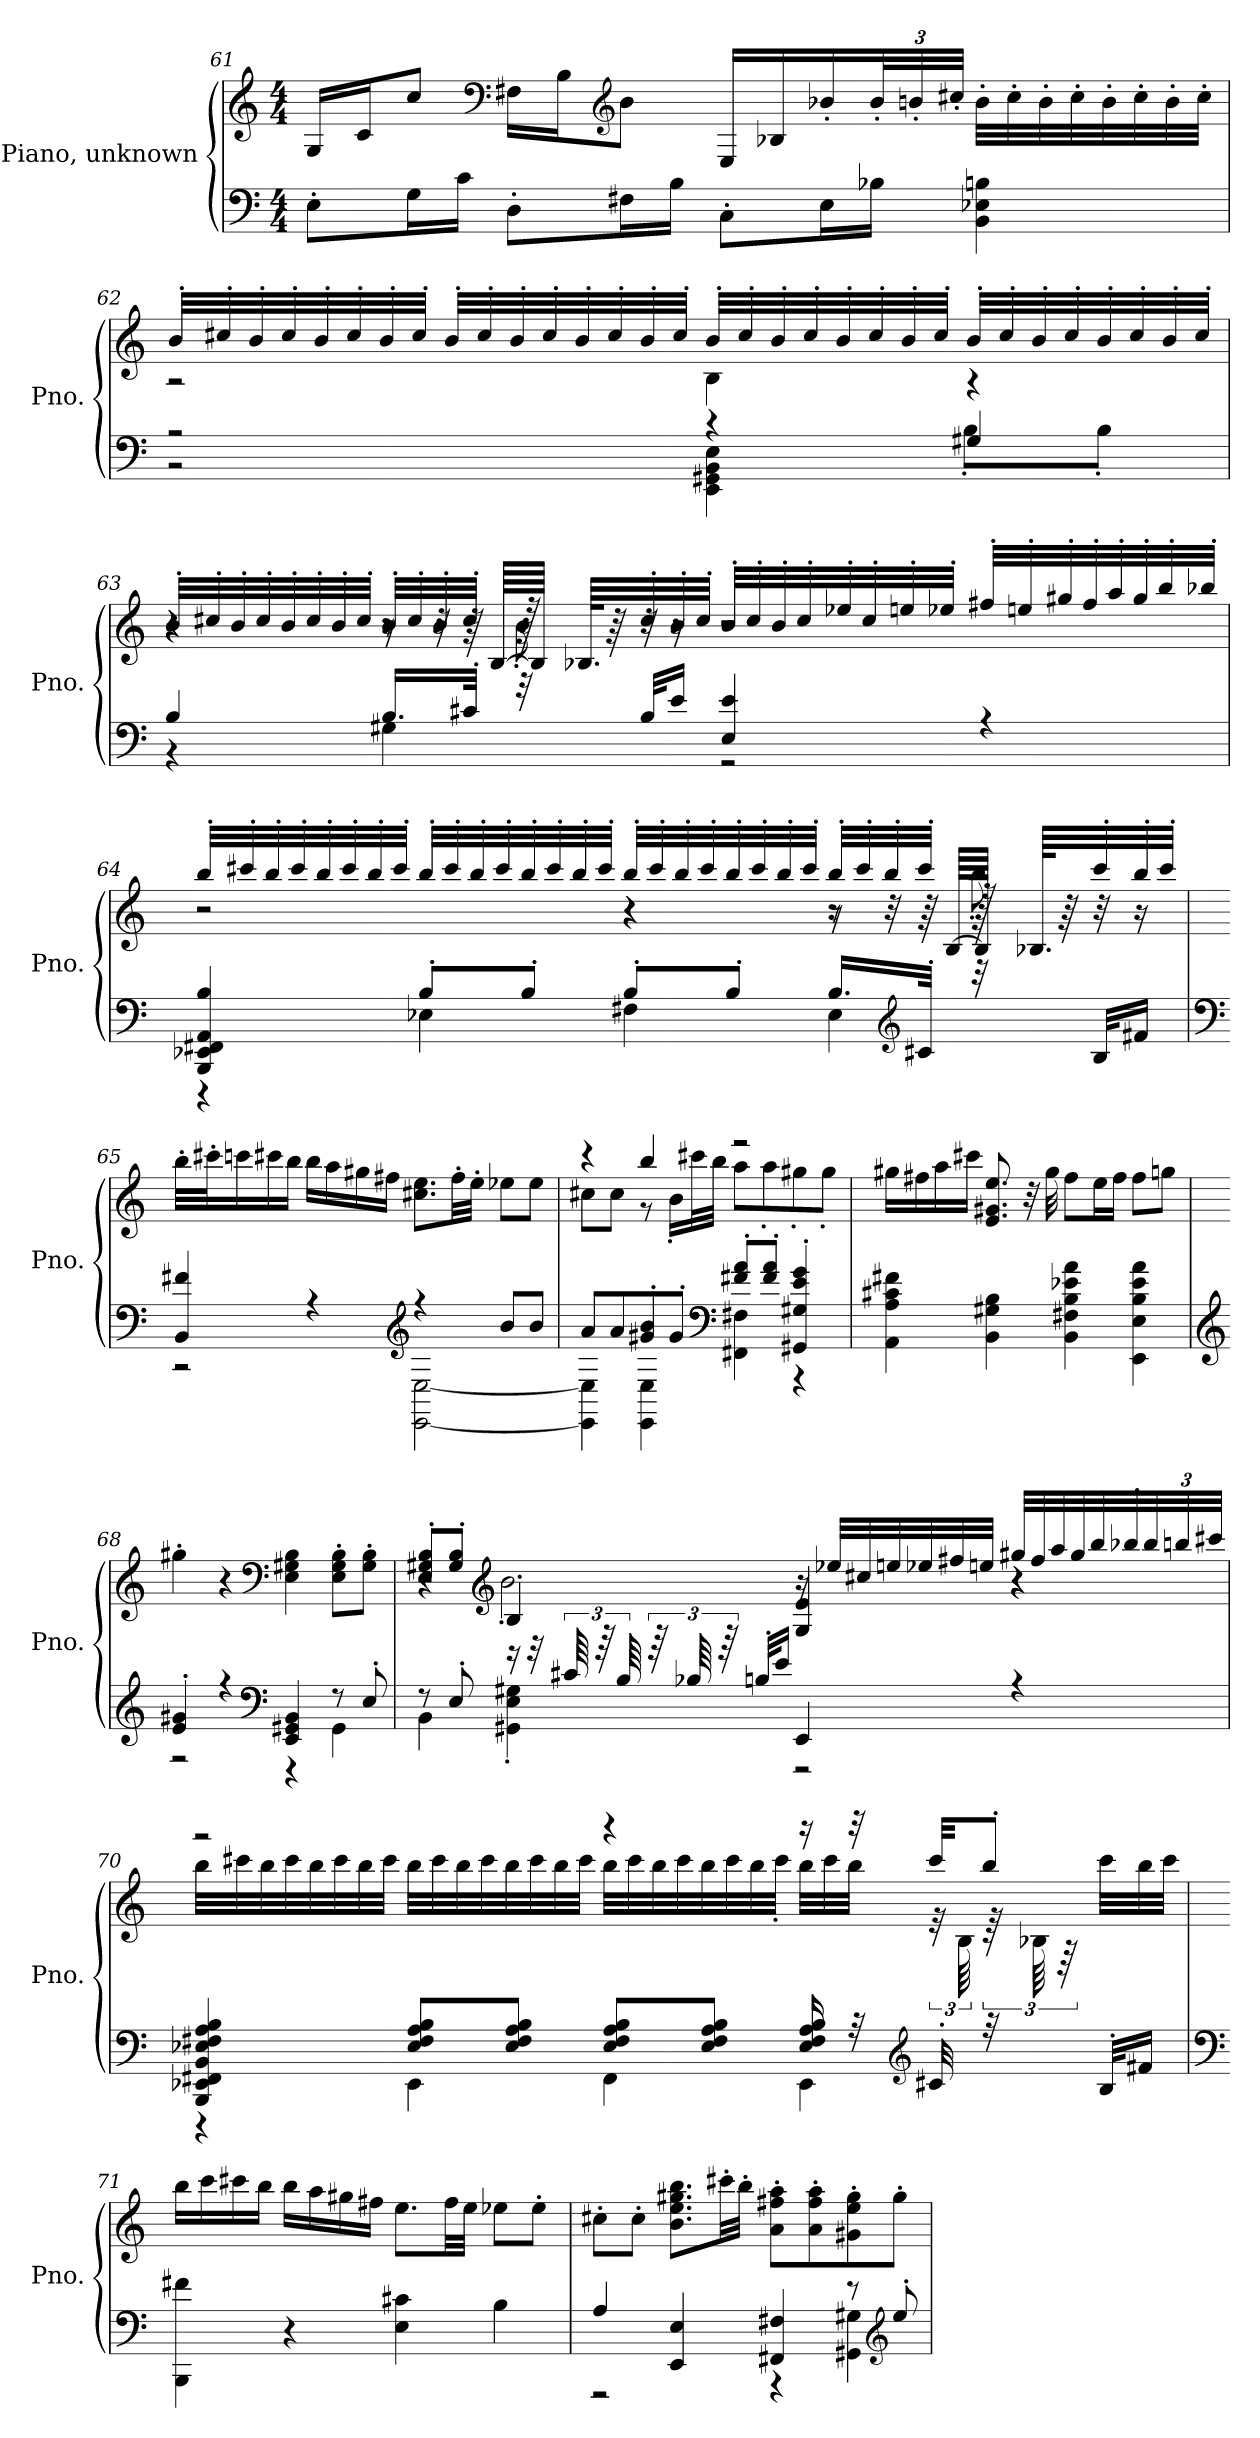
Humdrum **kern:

**kern	**kern
*part1	*part1
*staff2	*staff1
*I"Piano, unknown	*
*I'Pno.	*
!!LO:PB:g=z
*clefF4	*clefG2
*k[]	*k[]
*M4/4	*M4/4
=61	=61
8E'\L	16G/LL
.	16c/J
16G\L	8cc/J
16c\JJ	.
*	*clefF4
8D'\L	16F#X\LL
.	16B\J
*	*clefG2
16F#X\L	8b\J
16B\JJ	.
8C'\L	16E/LL
.	16B-X/
16E\L	16b-X'/
*	*Xbrackettup
16B-X\JJ	48b-'/L
.	48bn'/
.	48cc#X'/JJJ
4BB\ 4E-X\ 4Bn\	32b'\LLL
.	32cc#'\
.	32b'\
.	32cc#'\
.	32b'\
.	32cc#'\
.	32b'\
.	32cc#'\JJJ
!!LO:LB:g=z
=62	=62
*^	*^
2r	2r	32b'/LLL	2r
.	.	32cc#X'/	.
.	.	32b'/	.
.	.	32cc#'/	.
.	.	32b'/	.
.	.	32cc#'/	.
.	.	32b'/	.
.	.	32cc#'/JJJ	.
.	.	32b'/LLL	.
.	.	32cc#'/	.
.	.	32b'/	.
.	.	32cc#'/	.
.	.	32b'/	.
.	.	32cc#'/	.
.	.	32b'/	.
.	.	32cc#'/JJJ	.
4r	4EE\ 4GG#X\ 4BB\ 4E\	32b'/LLL	4B\
.	.	32cc#'/	.
.	.	32b'/	.
.	.	32cc#'/	.
.	.	32b'/	.
.	.	32cc#'/	.
.	.	32b'/	.
.	.	32cc#'/JJJ	.
4G#X/	8B'\L	32b'/LLL	4r
.	.	32cc#'/	.
.	.	32b'/	.
.	.	32cc#'/	.
.	8B'\J	32b'/	.
.	.	32cc#'/	.
.	.	32b'/	.
.	.	32cc#'/JJJ	.
!!LO:LB:g=z
=63	=63	=63	=63
*	*	*	*^
4B/	4r	32b'/LLL	4r	4r
.	.	32cc#X'/	.	.
.	.	32b'/	.	.
.	.	32cc#'/	.	.
.	.	32b'/	.	.
.	.	32cc#'/	.	.
.	.	32b'/	.	.
.	.	32cc#'/JJJ	.	.
16.B/LL	4G#X\	32b'/LLL	8r	16r
.	.	32cc#'/	.	.
.	.	32b'/	.	32r
32c#X'/JJk	.	32cc#'/JJJ	.	64r
.	.	.	.	[64B/LLLL
32r	.	128r	8b'\	64B/JJJJ]
.	.	64.B-X/KLLL	.	.
.	.	.	.	64r
32B/KLL	.	32cc#'/	.	32r
16e/JJ	.	32b'/	.	16r
.	.	32cc#'/JJJ	.	.
4E/ 4e/	2r	32b'/LLL	2r	2r
.	.	32cc#'/	.	.
.	.	32b'/	.	.
.	.	32cc#'/	.	.
.	.	32ee-X'/	.	.
.	.	32cc#'/	.	.
.	.	32een'/	.	.
.	.	32ee-X'/JJJ	.	.
4r	.	32ff#X'/LLL	.	.
.	.	32een'/	.	.
.	.	32gg#X'/	.	.
.	.	32ff#'/	.	.
.	.	32aa'/	.	.
.	.	32gg#'/	.	.
.	.	32bb'/	.	.
.	.	32bb-X'/JJJ	.	.
!!LO:LB:g=z	!!	!!
=64	=64	=64	=64	=64
4BBB/ 4EE-X/ 4FF#X/ 4AA/ 4B/	4r	32bb'/LLL	2r	2r
.	.	32ccc#X'/	.	.
.	.	32bb'/	.	.
.	.	32ccc#'/	.	.
.	.	32bb'/	.	.
.	.	32ccc#'/	.	.
.	.	32bb'/	.	.
.	.	32ccc#'/JJJ	.	.
8B'/L	4E-X\	32bb'/LLL	.	.
.	.	32ccc#'/	.	.
.	.	32bb'/	.	.
.	.	32ccc#'/	.	.
8B'/J	.	32bb'/	.	.
.	.	32ccc#'/	.	.
.	.	32bb'/	.	.
.	.	32ccc#'/JJJ	.	.
8B'/L	4F#X\	32bb'/LLL	4r	4r
.	.	32ccc#'/	.	.
.	.	32bb'/	.	.
.	.	32ccc#'/	.	.
8B'/J	.	32bb'/	.	.
.	.	32ccc#'/	.	.
.	.	32bb'/	.	.
.	.	32ccc#'/JJJ	.	.
16.B/LL	4E-\	32bb'/LLL	8r	16r
.	.	32ccc#'/	.	.
.	.	32bb'/	.	32r
*clefG2	*	*	*	*
32c#X'/JJk	.	32ccc#'/JJJ	.	64r
.	.	.	.	[64B/LLLL
32r	.	128r	8bb'\	64B/JJJJ]
.	.	64.B-X/KLLL	.	.
.	.	.	.	64r
32B/KLL	.	32ccc#'/	.	32r
16f#X/JJ	.	32bb'/	.	16r
.	.	32ccc#'/JJJ	.	.
*	*	*v	*v	*v
!!LO:LB:g=z
=65	=65	=65
*clefF4	*	*
4BB/ 4f#X/	2r	32bb'\LLL
.	.	32ccc#X'\J
.	.	16cccn\
.	.	16ccc#X\
.	.	16bb\JJ
4r	.	16bb\LL
.	.	16aa\
.	.	16gg#X\
.	.	16ff#X\JJ
*clefG2	*	*
4r	[2EE\ [2E\	8.cc#X\ 8.ee\L
.	.	32ff#'\LL
.	.	32ee'\JJJ
8b/L	.	8ee-X\L
8b/J	.	8ee-\J
=66	=66	=66
*	*	*^
8a/L	4EE\] 4E\]	4r	8cc#X\L
8a/	.	.	8cc#\J
8g#X/' 8b/'	4EE\ 4E\	4bb/	8r
8g#'/J	.	.	16b'\LL
.	.	.	32ccc#X\L
.	.	.	32bb\JJJ
*clefF4	*	*	*
8f#X/' 8a/'L	4FF#X\ 4F#X\	2r	8aa\L
8f#/' 8a/'J	.	.	8aa'\
4GG#X/' 4G#X/' 4e/' 4g#/'	4r	.	8gg#X'\
.	.	.	8gg#'\J
*v	*v	*	*
*	*v	*v
!!LO:LB:g=z
=67	=67
4AA\ 4A\ 4c#X\ 4f#X\	16gg#X\LL
.	16ff#X\
.	16aa\
.	16ccc#X\JJ
4BB\ 4G#X\ 4B\	8.e/ 8.g#X/ 8.ee/
.	32r
.	32gg#\
4BB\ 4F#X\ 4B\ 4e-X\ 4a\	8ff#\L
.	16ee\L
.	16ff#\JJ
4EE\ 4E\ 4B\ 4e-\ 4a\	8ff#\L
.	8ggn\J
=68	=68
*clefG2	*
*^	*
4e/' 4g#X/'	2r	4gg#X'\
4r	.	4r
*clefF4	*	*clefF4
4EE/ 4GG#X/ 4BB/	4r	4E\ 4G#X\ 4B\
8r	4GG#\	8E\' 8G#\' 8B\'L
8E'/	.	8G#\' 8B\'J
!!LO:PB:g=z
=69	=69	=69
*	*	*^
*	*	*	*^
8r	4BB\	8E/' 8G#X/' 8B/'L	4r	2r
8E'/	.	8G#/' 8B/'J	.	.
*	*	*clefG2	*	*
16r	4GG#X\' 4E\' 4G#X\'	4B'/	2b'\	.
32r	.	.	.	.
96c#X/	.	.	.	.
96r	.	.	.	.
96B/	.	.	.	.
96r	.	.	.	.
96B-X/	.	.	.	.
96r	.	.	.	.
32Bn'/KLL	.	.	.	.
16e/JJ	.	.	.	.
4EE/	2r	16r	.	4G#/ 4e/
.	.	32ee-X/LLL	.	.
.	.	32cc#X/	.	.
.	.	32een/	.	.
.	.	32ee-X/	.	.
.	.	32ff#X/	.	.
.	.	32een/JJJ	.	.
4r	.	32gg#X/LLL	4r	4r
.	.	32ff#/	.	.
.	.	32aa/	.	.
.	.	32gg#/	.	.
.	.	32bb/	.	.
.	.	32bb-X'/	.	.
.	.	48bb-/	.	.
.	.	48bbn/	.	.
.	.	48ccc#X/JJJ	.	.
*	*	*	*v	*v
!!LO:LB:g=z
=70	=70	=70	=70
4BBB/ 4EE-X/ 4FF#X/ 4BB/ 4E-X/ 4F#X/ 4A/ 4B/	4r	2r	32bb\LLL
.	.	.	32ccc#X\
.	.	.	32bb\
.	.	.	32ccc#\
.	.	.	32bb\
.	.	.	32ccc#\
.	.	.	32bb\
.	.	.	32ccc#\JJJ
8E-/ 8F#/ 8A/ 8B/L	4EE-\	.	32bb\LLL
.	.	.	32ccc#\
.	.	.	32bb\
.	.	.	32ccc#\
8E-/ 8F#/ 8A/ 8B/J	.	.	32bb\
.	.	.	32ccc#\
.	.	.	32bb\
.	.	.	32ccc#\JJJ
8E-/ 8F#/ 8A/ 8B/L	4FF#\	4r	32bb\LLL
.	.	.	32ccc#\
.	.	.	32bb\
.	.	.	32ccc#\
8E-/ 8F#/ 8A/ 8B/J	.	.	32bb\
.	.	.	32ccc#\
.	.	.	32bb\
.	.	.	32ccc#'\JJJ
16E-/ 16F#/ 16A/ 16B/	4EE-\	16r	32bb\LLL
.	.	.	32ccc#\
32r	.	32r	32bb\JJJ
*clefG2	*	*	*
*	*	*	*brackettup
32c#X'/	.	32ccc#/KKL	48r
.	.	.	96B\
32r	.	8bb'/J	96r
.	.	.	96B-X\
.	.	.	96r
32B'/KLL	.	.	32ccc#\LLL
16f#X/JJ	.	.	32bb\
.	.	.	32ccc#\JJJ
*v	*v	*	*
*	*v	*v
!!LO:LB:g=z
=71	=71
*clefF4	*
4BBB\ 4f#X\	16bb\LL
.	16ccc\
.	16ccc#X\
.	16bb\JJ
4r	16bb\LL
.	16aa\
.	16gg#X\
.	16ff#X\JJ
4E\ 4c#X\	8.ee\L
.	32ff#\LL
.	32ee\JJJ
4B\	8ee-X\L
.	8ee-'\J
=72	=72
*^	*
4A/	2r	8cc#X'\L
.	.	8cc#'\J
4EE/ 4E/	.	8.b\ 8.ee\ 8.gg#X\ 8.bb\L
.	.	32ccc#X'\LL
.	.	32bb'\JJJ
4FF#X/ 4F#X/	4r	8a\' 8ff#X\' 8aa\'L
.	.	8a\' 8ff#\' 8aa\'
8r	4GG#X\ 4G#X\	8g#X\' 8ee\' 8gg#\'
*clefG2	*	*
8ee'/	.	8gg#'\J
*v	*v	*
=	=
*-	*-
